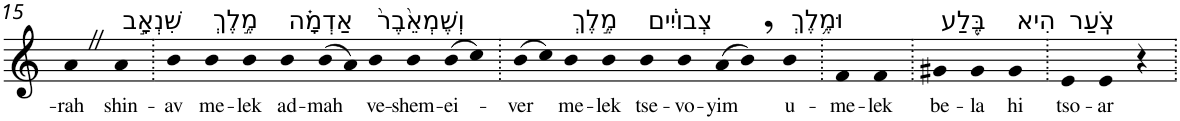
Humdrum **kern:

**kern	**text
*part1	*part1
*staff1	*staff1
*I"Piano	*
*I'Pno	*
!!LO:PB:g=z
*clefG2	*
*k[]	*
=15	=15
!	!LO:LY:b
4aZ	-rah
!LO:TX:a:t=שִׁנְאָ֣ב	!
!	!LO:LY:b
4a	shin-
=16.	=16.
!	!LO:LY:b
4b	-av
!LO:TX:a:t=מֶ֣לֶךְ	!
!	!LO:LY:b
4b	me-
!	!LO:LY:b
4b	-lek
!LO:TX:a:t=אַדְמָ֗ה	!
!	!LO:LY:b
4b	ad-
!	!LO:LY:b
(>8b	-mah
8a)	.
!LO:TX:a:t=וְשֶׁמְאֵ֙בֶר֙	!
!	!LO:LY:b
4b	ve-
!	!LO:LY:b
4b	-shem-
!	!LO:LY:b
(>8b	-ei-
8cc)	.
=17.	=17.
!	!LO:LY:b
(>8b	-ver
8cc)	.
!LO:TX:a:t=מֶ֣לֶךְ	!
!	!LO:LY:b
4b	me-
!	!LO:LY:b
4b	-lek
!LO:TX:a:t=צְבוֹיִ֔ים	!
!	!LO:LY:b
4b	tse-
!	!LO:LY:b
4b	-vo-
!	!LO:LY:b
(>8a	-yim
8b,)	.
!LO:TX:a:t=וּמֶ֥לֶךְ	!
!	!LO:LY:b
4b	u-
=18.	=18.
!	!LO:LY:b
4f	-me-
!	!LO:LY:b
4f	-lek
=19.	=19.
!LO:TX:a:t=בֶּ֖לַע	!
!	!LO:LY:b
4g#X	be-
!	!LO:LY:b
4g#	-la
!LO:TX:a:t=הִיא	!
!	!LO:LY:b
4g#	hi
=20.	=20.
!LO:TX:a:t=צֹֽעַר	!
!	!LO:LY:b
4e	tso-
!	!LO:LY:b
4e	-ar
4r	.
=.	=.
*-	*-
